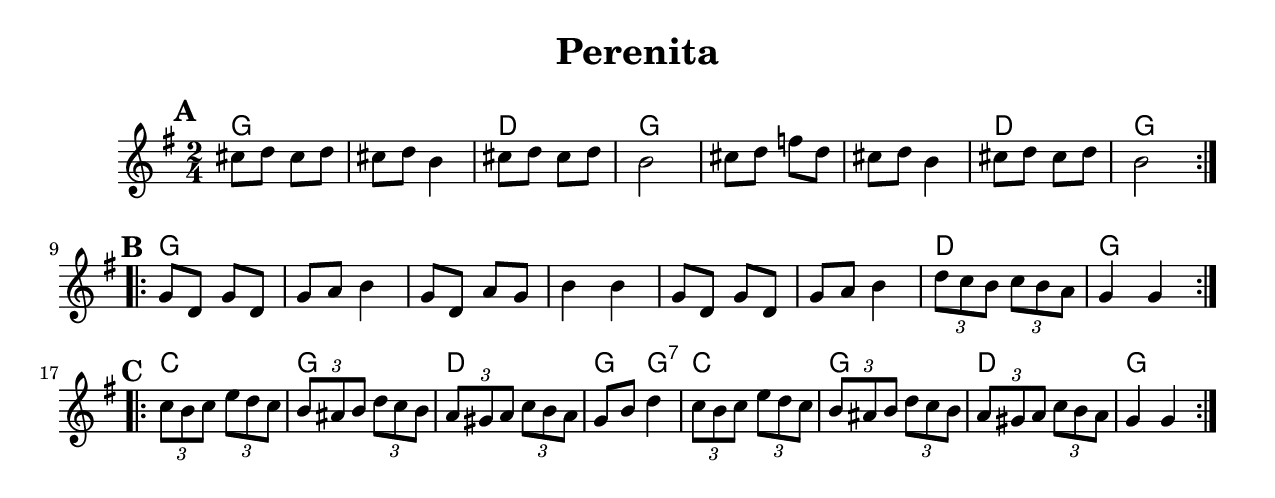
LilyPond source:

\version "2.18.0"
\include "english.ly"
\paper{
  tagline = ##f
  print-all-headers = ##t
  #(set-paper-size "letter")
}
date = #(strftime "%d-%m-%Y" (localtime (current-time)))

%\markup{ \italic{ " Updated " \date  }  }

%\markup{ Got something to say? }

global = {
  \clef treble
  \key g \major
  \time 2/4
  \set Score.markFormatter = #format-mark-box-alphabet
}

%#################################### Melody ########################
melody = \relative c'' {
  \global
  %\partial 16*3 a16 d f   %lead in notes

  \repeat volta 2{
    \mark \default
    cs8 d cs d
    cs8 d b4
    cs8 d cs d
    b2

    cs8 d f d
    cs d b4
    cs8 d cs d
    b2|

  }
  %\alternative { { }{ } }

  \repeat volta 2{
    \mark \default
    g8 d g d
    g8 a b4
    g8 d a' g
    b4 b

    g8 d g d
    g8 a b4
    \tuplet 3/2{d8 c b} \tuplet 3/2{c b a}
    g4 g \break|
  }
  % \alternative { { }{ } }
  \repeat volta 2{
    \mark \default
    \tuplet 3/2{c8 b c} \tuplet 3/2{e d c}
    \tuplet 3/2{b as b} \tuplet 3/2{d c b}
    \tuplet 3/2{a gs a} \tuplet 3/2{c b a}
    g8 b d4
    \tuplet 3/2{c8 b c} \tuplet 3/2{e d c}
    \tuplet 3/2{b as b} \tuplet 3/2{d c b}
    \tuplet 3/2{a gs a} \tuplet 3/2{c b a}
    g4 g


  }

}
%################################# Lyrics #####################
%\addlyrics{  }
%################################# Chords #######################
harmonies = \chordmode {
  g2*2
  %r2
  d2
  g2*3
  %r2*2
  d2
  g2
  %B
  g2*6
  %r2*5
  d2
  g2
  %C
  c2
  g2
  d2
  g4
  g4:7
  c2
  g2
  d2
  g2
}

\score {
  <<
    \new ChordNames {
      \set chordChanges = ##t
      \harmonies
    }
    \new Staff
    \melody
  >>
  \header{
    title= "Perenita"
    subtitle=""
    composer= ""
    instrument =""
    arranger= ""
  }
  \layout{indent = 1.0\cm}
  \midi {
    \tempo 4 = 120

    % \midi { }
  }
}
%{
% more verses:
\markup{}
\markup {
  \fill-line {
    \hspace #0.1 % distance from left margin
    \column {
      \line { "1."
	\column {
	  ""
	}
      }
      \hspace #0.2 % vertical distance between verses
      \line { "2."
	\column {
	 ""
	}
      }
    }
    \hspace #0.1  % horiz. distance between columns
    \column {
      \line { "3."
	\column {
	  ""
	}
      }
      \hspace #0.2 % distance between verses
      \line { "4."
	\column {
	 ""
	}
      }
    }
    \hspace #0.1 % distance to right margin
  }
}

%}
